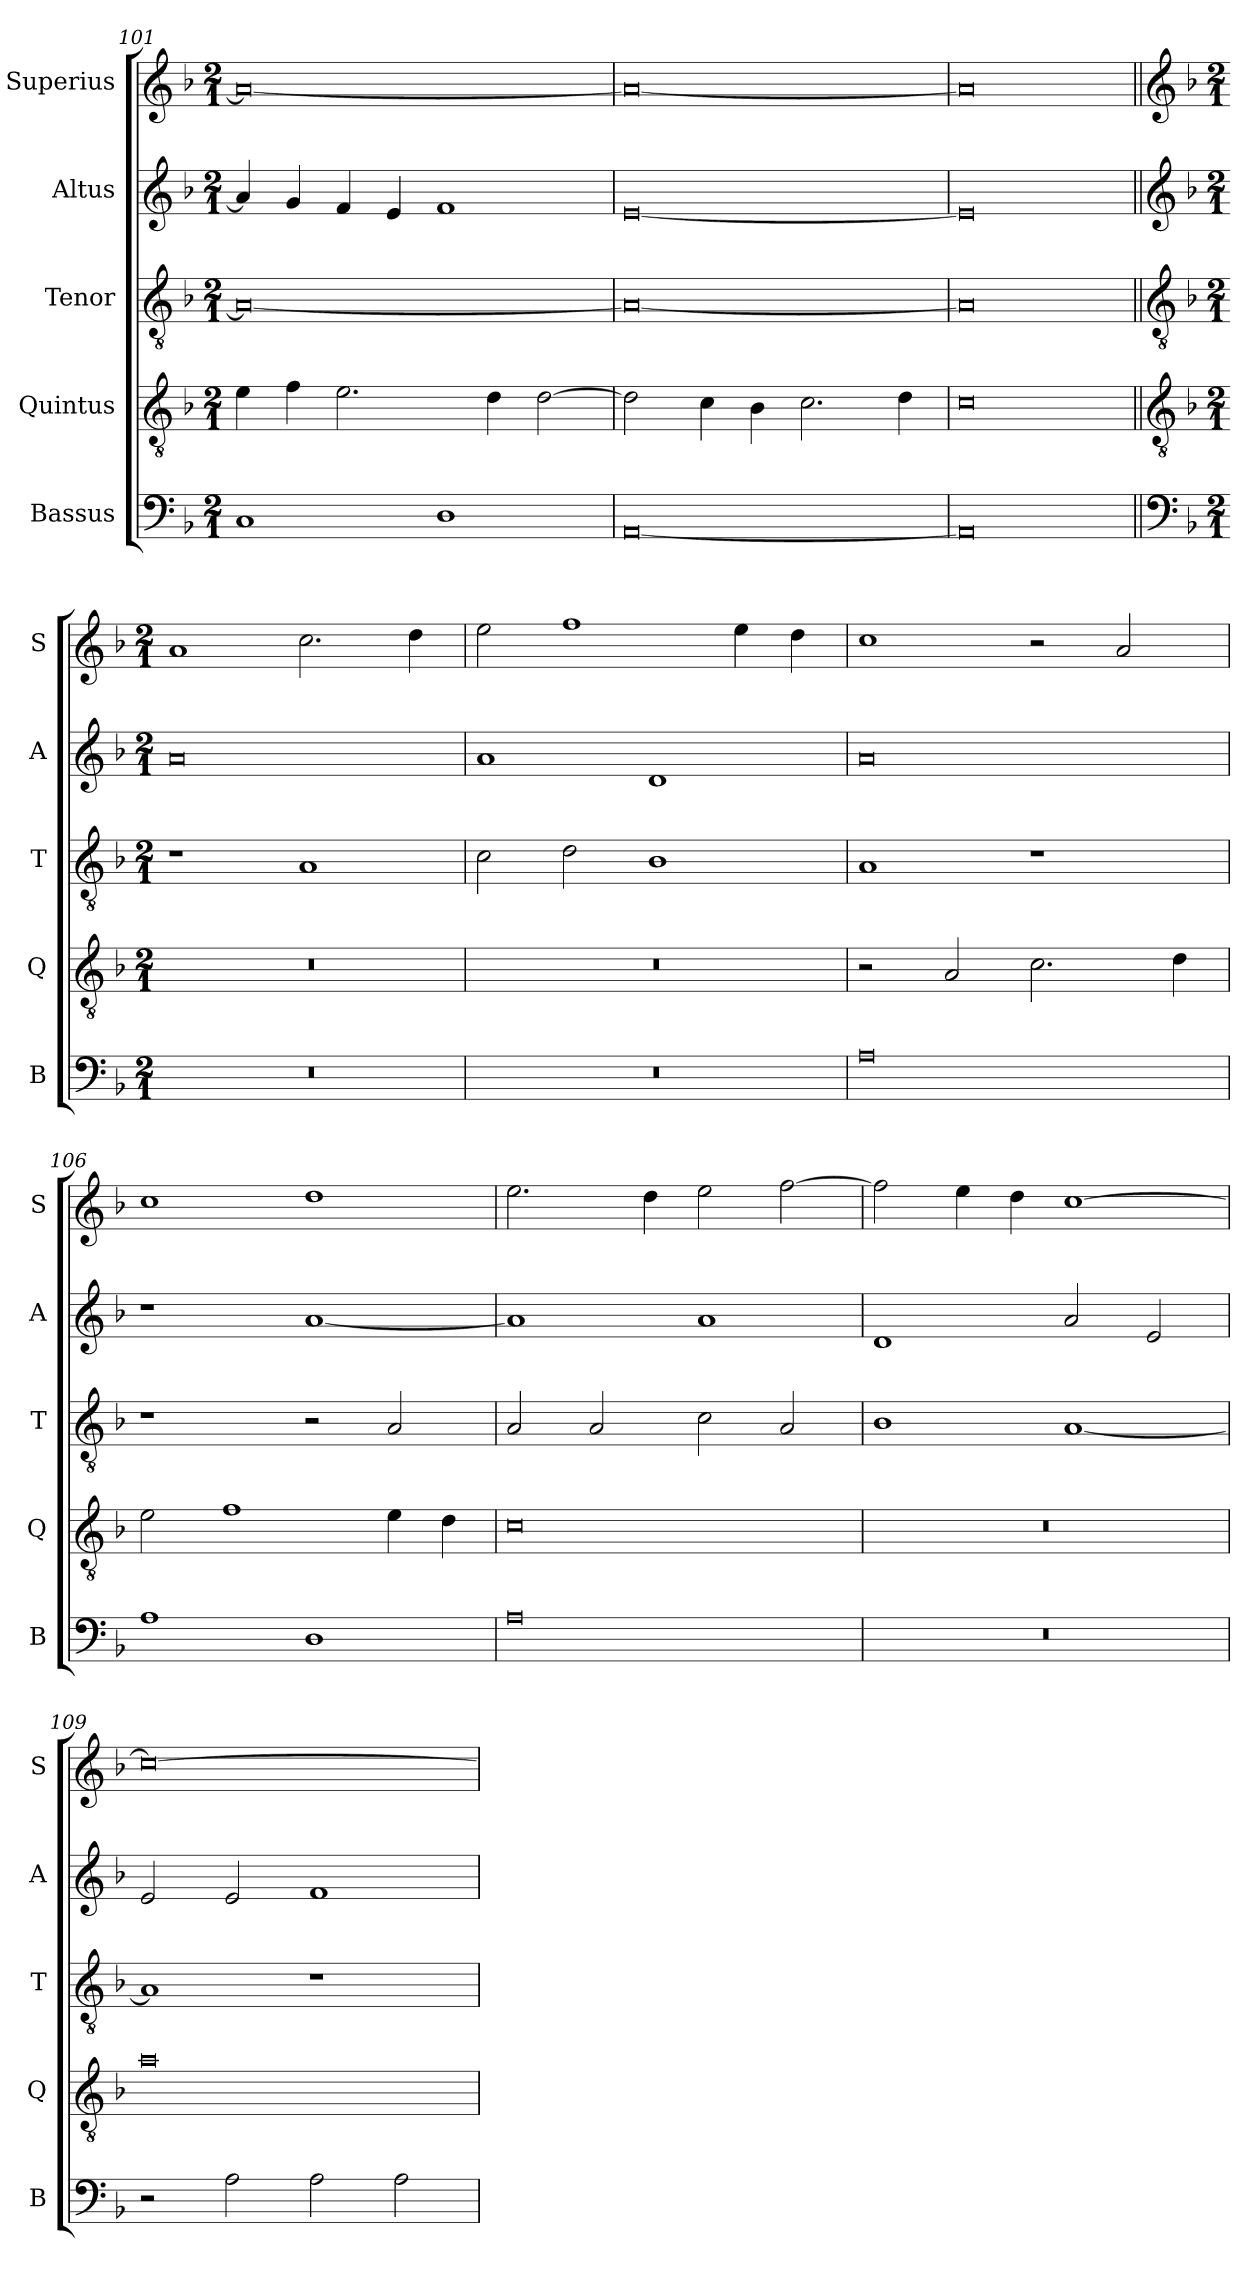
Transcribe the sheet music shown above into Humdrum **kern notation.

**kern	**kern	**kern	**kern	**kern
*part5	*part4	*part3	*part2	*part1
*staff5	*staff4	*staff3	*staff2	*staff1
*I"Bassus	*I"Quintus	*I"Tenor	*I"Altus	*I"Superius
*I'B	*I'Q	*I'T	*I'A	*I'S
*clefF4	*clefGv2	*clefGv2	*clefG2	*clefG2
*k[b-]	*k[b-]	*k[b-]	*k[b-]	*k[b-]
*d:	*d:	*d:	*d:	*d:
*M2/1	*M2/1	*M2/1	*M2/1	*M2/1
=101	=101	=101	=101	=101
1C	4e	0A_	4a]	0a_
.	4f	.	4g	.
.	2.e	.	4f	.
.	.	.	4e	.
1D	.	.	1f	.
.	4d	.	.	.
.	[2d	.	.	.
=102	=102	=102	=102	=102
[0AA	2d]	0A_	[0e	0a_
.	4c	.	.	.
.	4B-	.	.	.
.	2.c	.	.	.
.	4d	.	.	.
=103	=103	=103	=103	=103
0AA]	0c	0A]	0e]	0a]
!!LO:LB:g=z
=||	=||	=||	=||	=||
*clefF4	*clefGv2	*clefGv2	*clefG2	*clefG2
*k[b-]	*k[b-]	*k[b-]	*k[b-]	*k[b-]
*M2/1	*M2/1	*M2/1	*M2/1	*M2/1
0r	0r	1r	0a	1a
.	.	1A	.	2.cc
.	.	.	.	4dd
=104	=104	=104	=104	=104
0r	0r	2c	1a	2ee
.	.	2d	.	1ff
.	.	1B-	1d	.
.	.	.	.	4ee
.	.	.	.	4dd
=105	=105	=105	=105	=105
0A	2r	1A	0a	1cc
.	2A	.	.	.
.	2.c	1r	.	2r
.	.	.	.	2a
.	4d	.	.	.
=106	=106	=106	=106	=106
1A	2e	1r	1r	1cc
.	1f	.	.	.
1D	.	2r	[1a	1dd
.	4e	2A	.	.
.	4d	.	.	.
=107	=107	=107	=107	=107
0A	0c	2A	1a]	2.ee
.	.	2A	.	.
.	.	.	.	4dd
.	.	2c	1a	2ee
.	.	2A	.	[2ff
=108	=108	=108	=108	=108
0r	0r	1B-	1d	2ff]
.	.	.	.	4ee
.	.	.	.	4dd
.	.	[1A	2a	[1cc
.	.	.	2e	.
=109	=109	=109	=109	=109
2r	0a	1A]	2e	0cc_
2A	.	.	2e	.
2A	.	1r	1f	.
2A	.	.	.	.
=	=	=	=	=
*-	*-	*-	*-	*-
